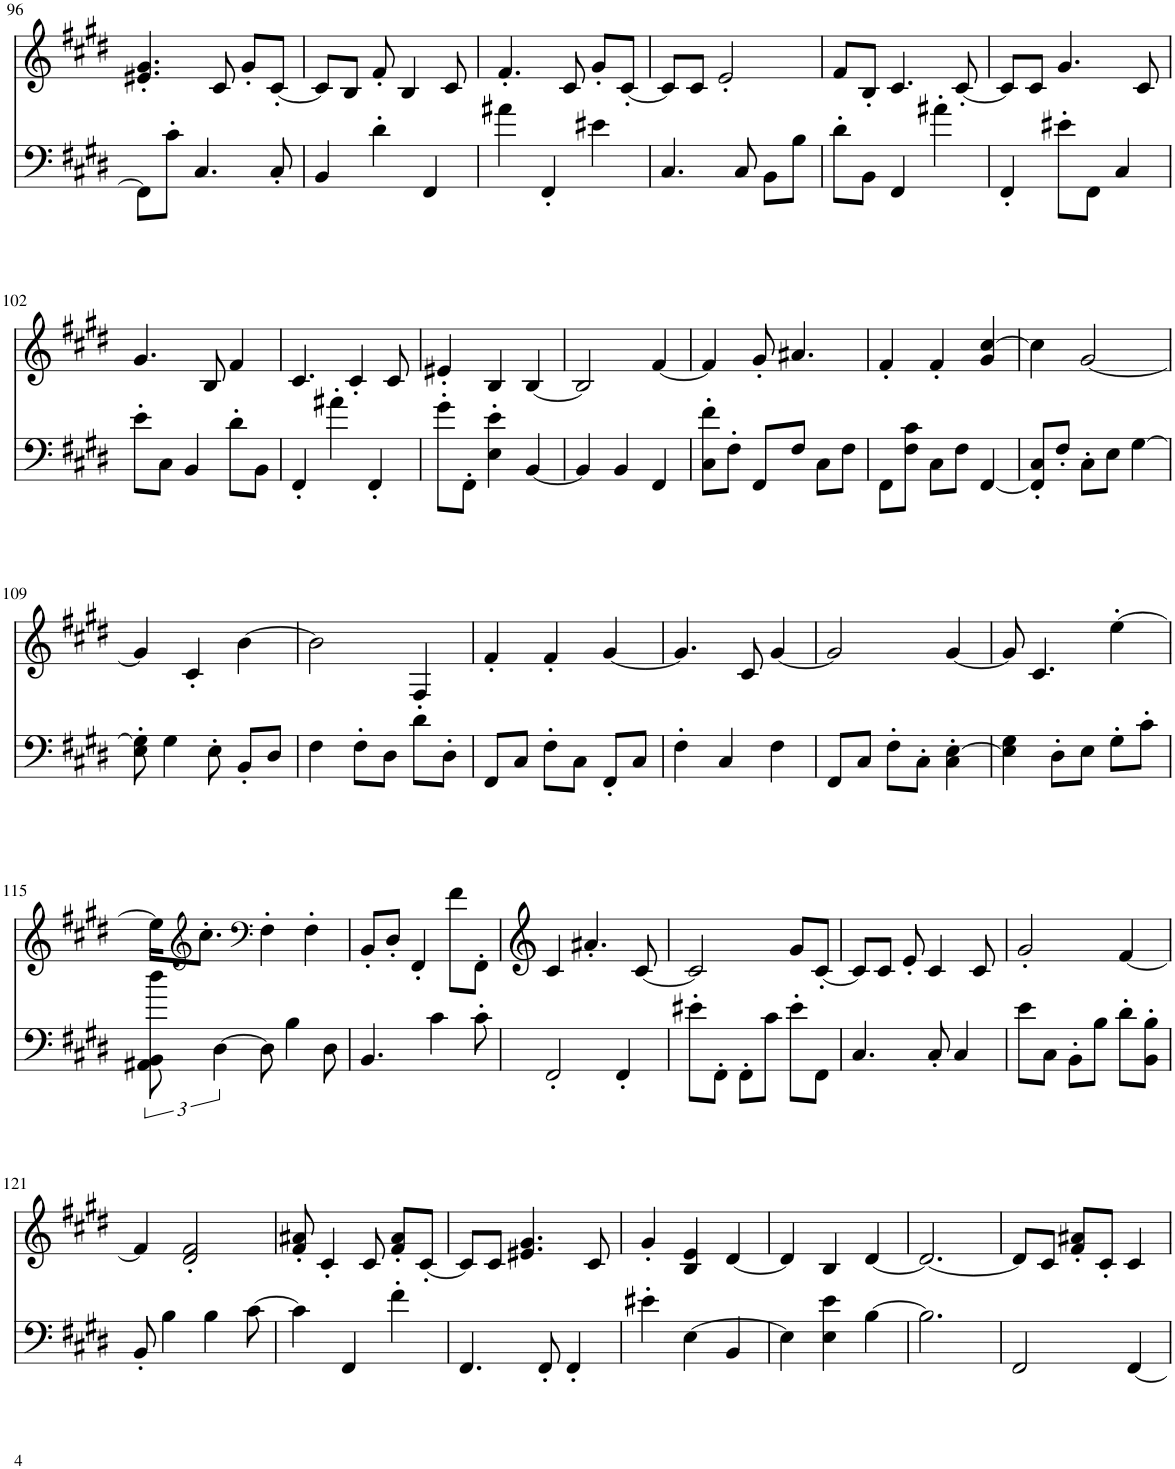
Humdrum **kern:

**kern	**kern
*part1	*part1
*staff2	*staff1
*I"Piano	*
*I'Pno.	*
!!LO:PB:g=z
*clefF4	*clefG2
*k[f#c#g#d#]	*k[f#c#g#d#]
*M3/4	*M3/4
=96	=96
8FF#\L]	4.e#X/' 4.g#/'
8c#'\J	.
4.C#/	.
.	8c#/
.	8g#'/L
8C#'/	[8c#'/J
=97	=97
4BB/	8c#/L]
.	8B/J
4d#'\	8f#'/
.	4B/
4FF#/	.
.	8c#/
=98	=98
4a#X\	4.f#'/
4FF#'/	.
.	8c#/
4e#X\	8g#'/L
.	[8c#'/J
=99	=99
4.C#/	8c#/L]
.	8c#/J
.	2e'/
8C#/	.
8BB\L	.
8B\J	.
=100	=100
8d#'\L	8f#/L
8BB\J	8B'/J
4FF#/	4.c#/
4a#X'\	.
.	[8c#'/
=101	=101
4FF#'/	8c#/L]
.	8c#/J
8e#X'\L	4.g#/
8FF#\J	.
4C#/	.
.	8c#/
!!LO:LB:g=z
=102	=102
8e'\L	4.g#/
8C#\J	.
4BB/	.
.	8B/
8d#'\L	4f#/
8BB\J	.
=103	=103
4FF#'/	4.c#/
4a#X'\	.
.	4c#'/
4FF#'/	.
.	8c#/
=104	=104
8g#'\L	4e#X'/
8FF#'\J	.
4E\' 4e\'	4B/
[4BB/	[4B/
=105	=105
4BB/]	2B/]
4BB/	.
4FF#/	[4f#/
=106	=106
8C#\' 8f#\'L	4f#/]
8F#'\J	.
8FF#/L	8g#'/
8F#/J	4.a#X/
8C#\L	.
8F#\J	.
=107	=107
8FF#\L	4f#'/
8F#\ 8c#\J	.
8C#\L	4f#'/
8F#\J	.
[4FF#/	4g#/ [4cc#/
=108	=108
8FF#/]' 8C#/'L	4cc#\]
8F#'/J	.
8C#'\L	[2g#/
8E\J	.
[4G#\	.
!!LO:LB:g=z
=109	=109
8E\' 8G#\]'	4g#/]
4G#\	.
.	4c#'/
8E'\	.
8BB'/L	[4b\
8D#/J	.
=110	=110
4F#\	2b\]
8F#'\L	.
8D#\J	.
8d#\L	4F#'/
8D#'\J	.
=111	=111
8FF#/L	4f#'/
8C#/J	.
8F#'\L	4f#'/
8C#\J	.
8FF#'/L	[4g#/
8C#/J	.
=112	=112
4F#'\	4.g#/]
4C#/	.
.	8c#/
4F#\	[4g#/
=113	=113
8FF#/L	2g#/]
8C#/J	.
8F#'\L	.
8C#'\J	.
4C#\' [4E\'	[4g#/
=114	=114
4E\] 4G#\	8g#/]
.	4.c#/
8D#'\L	.
8E\J	.
8G#'\L	[4ee'\
8c#'\J	.
!!LO:LB:g=z
=115	=115
12AA#X\ 12BB\ 12dd#\	16ee\KL]
*	*clefG2
.	8.cc#'\J
[6D#\	.
*	*clefF4
8D#\]	4F#'\
4B\	.
.	4F#'\
8D#\	.
=116	=116
4.BB/	8BB'/L
.	8D#'/J
.	4FF#'/
4c#\	.
.	8f#\L
8c#'\	8FF#'\J
=117	=117
2FF#'/	4c#/
.	4.a#X'/
4FF#'/	.
.	[8c#/
=118	=118
8e#X'\L	2c#/]
8FF#'\J	.
8FF#'\L	.
8c#\J	.
8e#'\L	8g#/L
8FF#\J	[8c#'/J
=119	=119
4.C#/	8c#/L]
.	8c#/J
.	8e'/
8C#'/	4c#/
4C#/	.
.	8c#/
=120	=120
8e\L	2g#'/
8C#\J	.
8BB'\L	.
8B\J	.
8d#'\L	[4f#/
8BB\' 8B\'J	.
!!LO:LB:g=z
=121	=121
8BB'/	4f#/]
4B\	.
.	2d#/' 2f#/'
4B\	.
[8c#\	.
=122	=122
4c#\]	8f#/' 8a#X/'
.	4c#'/
4FF#/	.
.	8c#/
4f#'\	8f#/' 8a#/'L
.	[8c#'/J
=123	=123
4.FF#/	8c#/L]
.	8c#/J
.	4.e#X/ 4.g#/
8FF#'/	.
4FF#'/	.
.	8c#/
=124	=124
4e#X'\	4g#'/
[4E\	4B/ 4e/
4BB/	[4d#/
=125	=125
4E\]	4d#/]
4E\ 4e\	4B/
[4B\	[4d#/
=126	=126
2.B\]	2.d#/_
=127	=127
2FF#/	8d#/L]
.	8c#/J
.	8f#/' 8a#X/'L
.	8c#'/J
[4FF#/	4c#/
=	=
*-	*-
